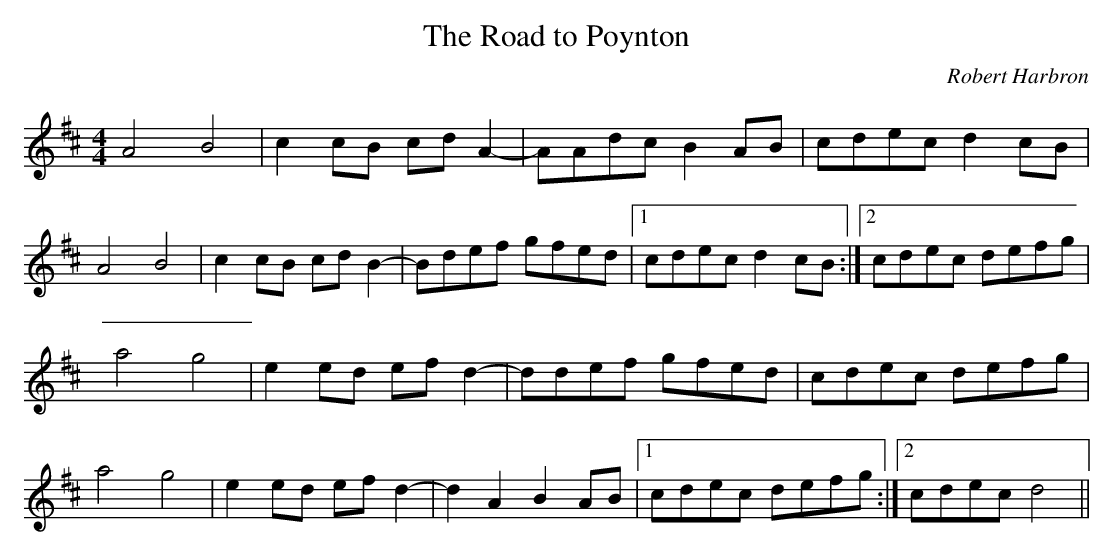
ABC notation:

X:1
T: The Road to Poynton
C: Robert Harbron
M: 4/4
L: 1/8
K: D
A4 B4 | c2cB cdA2- | AAdc B2AB | cdecd2cB |
A4 B4 | c2cB cdB2- | Bdef gfed |1 cdec d2cB :|2 cdec defg |
a4 g4 | e2ed efd2- | ddef gfed | cdec defg |
a4 g4 | e2ed efd2- | d2 A2 B2AB |1 cdec defg :|2 cdec d4 ||
